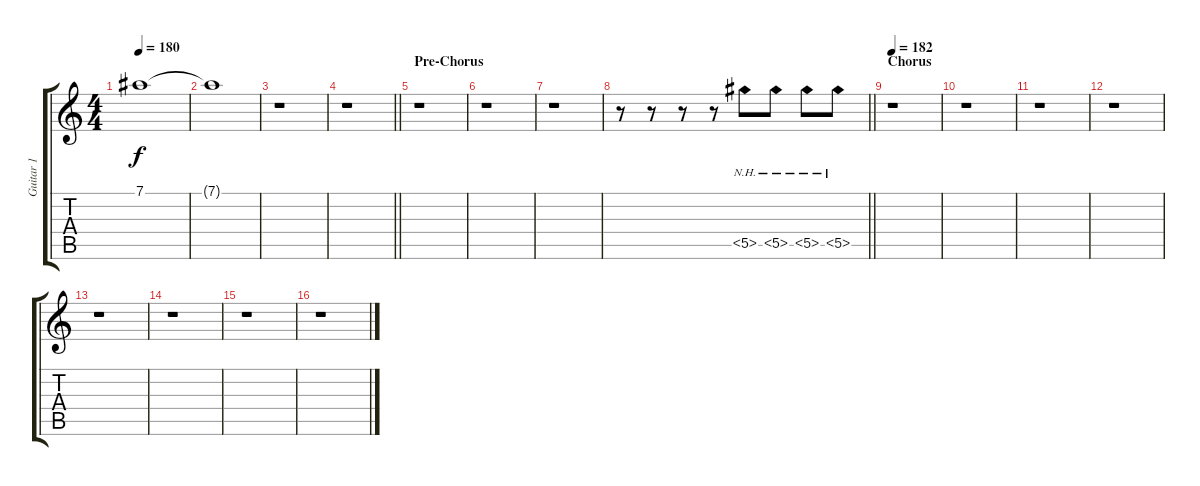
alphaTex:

\track ("Guitar 1" "Guitar 1") {instrument distortionguitar}
\staff {score tabs}
\tuning (Eb4 Bb3 Gb3 Db3 Ab2 Eb2) {hide}
\ts (4 4)
\tempo 180
\clef g2
\ks c
7.1{t}.1{dy f} |
7.1{t}.1 |
r.1{volume 12 instrument distortionguitar} |
\barLineRight lightlight
r.1 |
\section ("" "Pre-Chorus")
r.1 |
r.1 |
r.1 |
\barLineRight lightlight
r.8 r.8 r.8 r.8 5.5{nh}.8 5.5{nh}.8 5.5{nh}.8 5.5{nh}.8 |
\section ("" "Chorus")
\tempo 182
r.1{instrument distortionguitar} |
r.1 |
r.1 |
r.1 |
r.1 |
r.1 |
r.1 |
r.1
